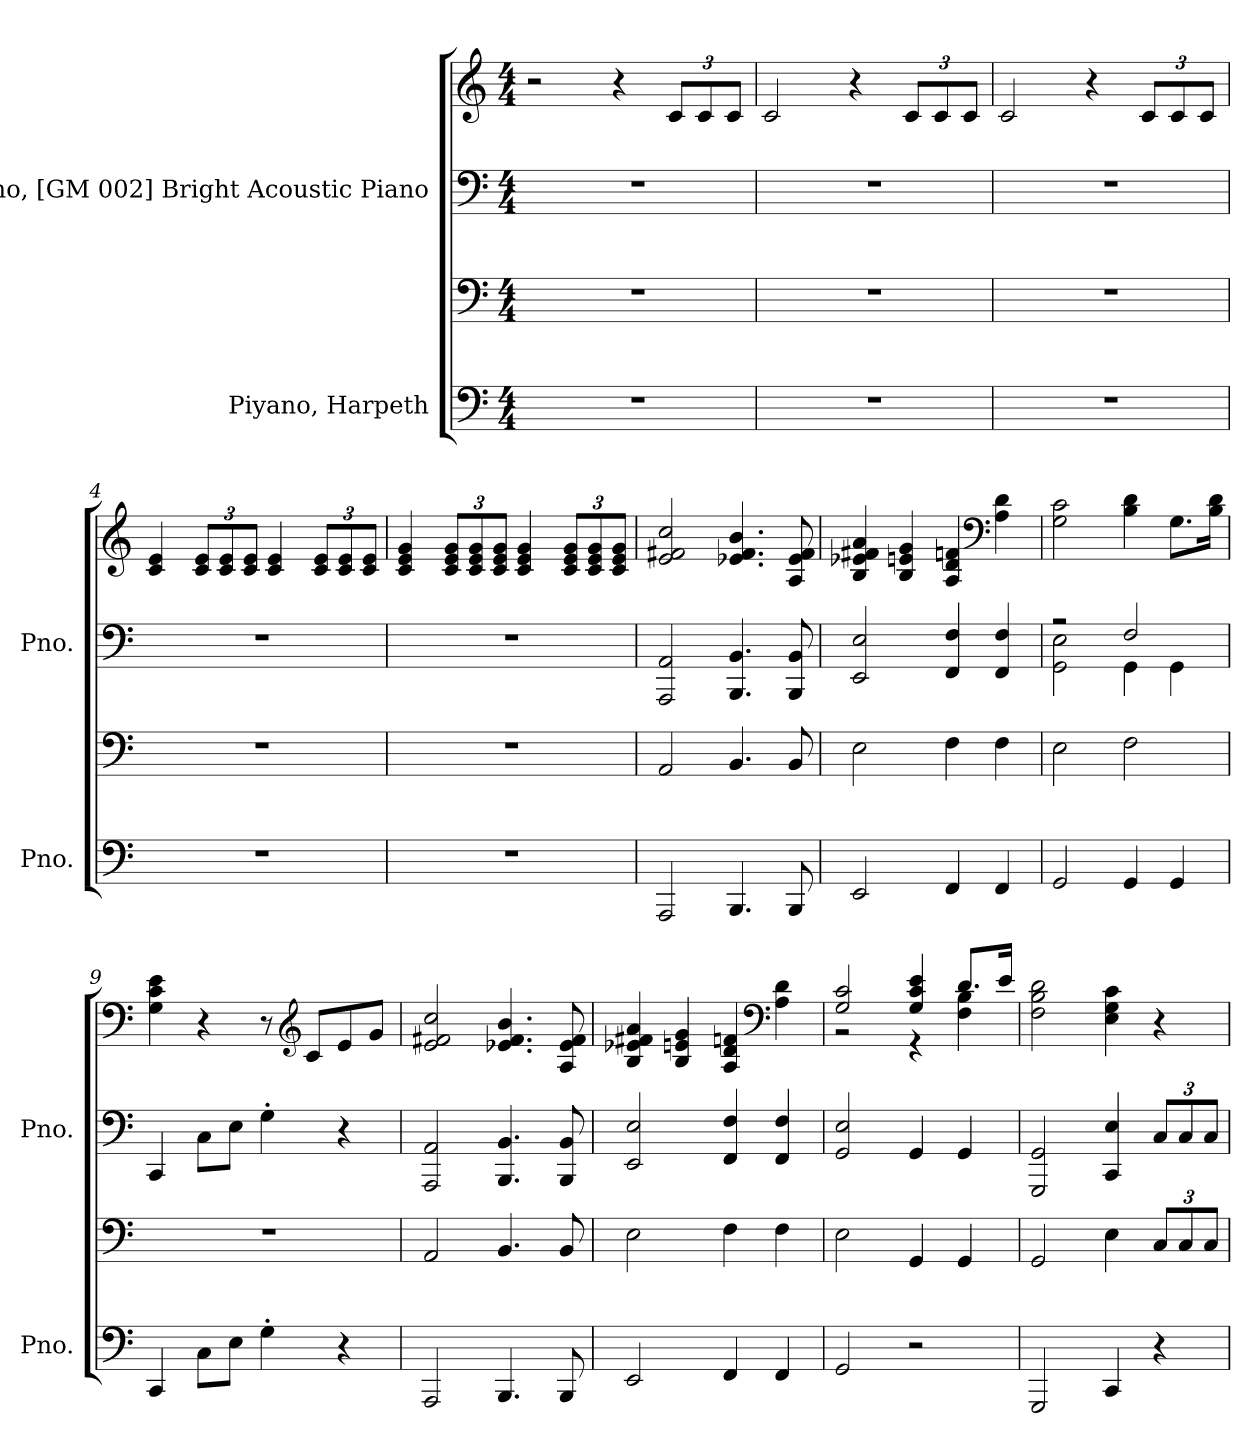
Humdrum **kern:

**kern	**kern	**kern	**kern
*part2	*part2	*part1	*part1
*staff4	*staff3	*staff2	*staff1
*I"Piyano, Harpeth	*	*I"Piyano, [GM 002] Bright Acoustic Piano	*
*I'Pno.	*	*I'Pno.	*
*clefF4	*clefF4	*clefF4	*clefG2
*k[]	*k[]	*k[]	*k[]
*M4/4	*M4/4	*M4/4	*M4/4
*MM120	*MM120	*MM120	*MM120
=1	=1	=1	=1
1r	1r	1r	2r
.	.	.	4r
*	*	*	*Xbrackettup
.	.	.	12c/L
.	.	.	12c/
.	.	.	12c/J
=2	=2	=2	=2
1r	1r	1r	2c/
.	.	.	4r
.	.	.	12c/L
.	.	.	12c/
.	.	.	12c/J
=3	=3	=3	=3
1r	1r	1r	2c/
.	.	.	4r
.	.	.	12c/L
.	.	.	12c/
.	.	.	12c/J
!!LO:LB:g=z
=4	=4	=4	=4
1r	1r	1r	4c/ 4e/
.	.	.	12c/ 12e/L
.	.	.	12c/ 12e/
.	.	.	12c/ 12e/J
.	.	.	4c/ 4e/
.	.	.	12c/ 12e/L
.	.	.	12c/ 12e/
.	.	.	12c/ 12e/J
=5	=5	=5	=5
1r	1r	1r	4c/ 4e/ 4g/
.	.	.	12c/ 12e/ 12g/L
.	.	.	12c/ 12e/ 12g/
.	.	.	12c/ 12e/ 12g/J
.	.	.	4c/ 4e/ 4g/
.	.	.	12c/ 12e/ 12g/L
.	.	.	12c/ 12e/ 12g/
.	.	.	12c/ 12e/ 12g/J
=6	=6	=6	=6
2AAA/	2AA/	2AAA/ 2AA/	2e/ 2f#X/ 2cc/
4.BBB/	4.BB/	4.BBB/ 4.BB/	4.e-X/ 4.f#/ 4.b/
8BBB/	8BB/	8BBB/ 8BB/	8A/ 8e-/ 8f#/
=7	=7	=7	=7
2EE/	2E\	2EE/ 2E/	4B/ 4e-X/ 4f#X/ 4a/
.	.	.	4B/ 4en/ 4g/
4FF/	4F\	4FF/ 4F/	4A/ 4d/ 4fn/
*	*	*	*clefF4
4FF/	4F\	4FF/ 4F/	4A\ 4d\
!!LO:LB:g=z
=8	=8	=8	=8
*	*	*^	*
2GG/	2E\	2r	2GG\ 2E\	2G\ 2c\
4GG/	2F\	2F/	4GG\	4B\ 4d\
4GG/	.	.	4GG\	8.G\L
.	.	.	.	16B\ 16d\Jk
*	*	*v	*v	*
=9	=9	=9	=9
4CC/	1r	4CC/	4G\ 4c\ 4e\
8C\L	.	8C\L	4r
8E\J	.	8E\J	.
4G'\	.	4G'\	8r
*	*	*	*clefG2
.	.	.	8c/L
4r	.	4r	8e/
.	.	.	8g/J
=10	=10	=10	=10
2AAA/	2AA/	2AAA/ 2AA/	2e/ 2f#X/ 2cc/
4.BBB/	4.BB/	4.BBB/ 4.BB/	4.e-X/ 4.f#/ 4.b/
8BBB/	8BB/	8BBB/ 8BB/	8A/ 8e-/ 8f#/
=11	=11	=11	=11
2EE/	2E\	2EE/ 2E/	4B/ 4e-X/ 4f#X/ 4a/
.	.	.	4B/ 4en/ 4g/
4FF/	4F\	4FF/ 4F/	4A/ 4d/ 4fn/
*	*	*	*clefF4
4FF/	4F\	4FF/ 4F/	4A\ 4d\
=12	=12	=12	=12
*	*	*	*^
2GG/	2E\	2GG/ 2E/	2G/ 2c/	2r
2r	4GG/	4GG/	4G/ 4c/ 4e/	4r
.	4GG/	4GG/	8.d/L	4F\ 4B\
.	.	.	16e/Jk	.
*	*	*	*v	*v
!!LO:PB:g=z
=13	=13	=13	=13
2GGG/	2GG/	2GGG/ 2GG/	2F\ 2B\ 2d\
4CC/	4E\	4CC/ 4E/	4E\ 4G\ 4c\
*	*Xbrackettup	*Xbrackettup	*
4r	12C/L	12C/L	4r
.	12C/	12C/	.
.	12C/J	12C/J	.
=	=	=	=
*-	*-	*-	*-
